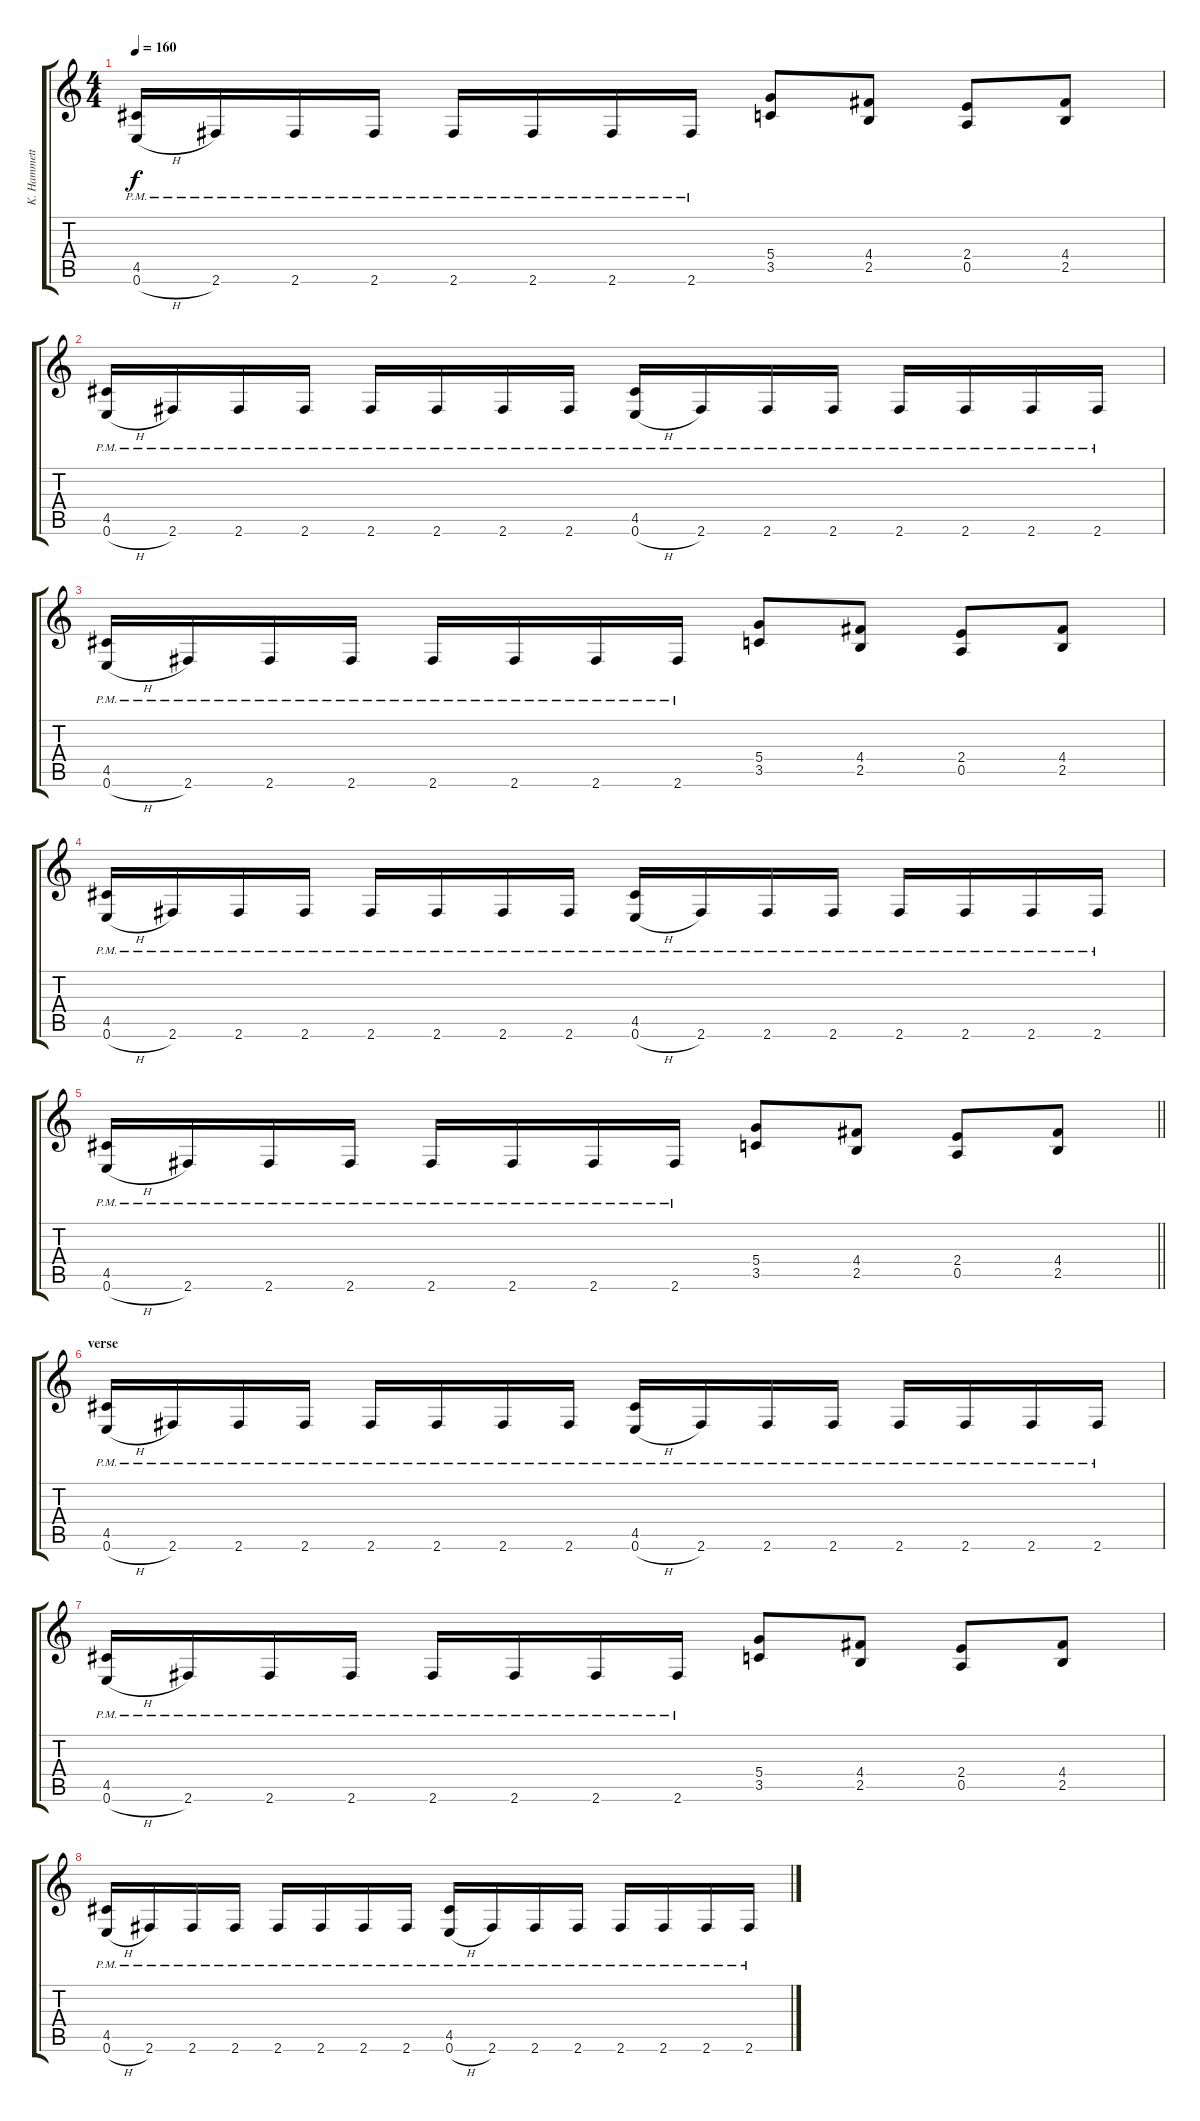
\track ("K. Hammett - Rhythm guitar" "K. Hammett") {instrument distortionguitar}
\staff {score tabs}
\tuning (E4 B3 G3 D3 A2 E2) {hide}
\ts (4 4)
\tempo 160
\clef g2
\ks c
(4.5{pm} 0.6{h pm}).16{dy f} 2.6{pm}.16 2.6{pm}.16 2.6{pm}.16 2.6{pm}.16 2.6{pm}.16 2.6{pm}.16 2.6{pm}.16 (5.4 3.5).8 (4.4 2.5).8 (2.4 0.5).8 (4.4 2.5).8 |
(4.5{pm} 0.6{h pm}).16 2.6{pm}.16 2.6{pm}.16 2.6{pm}.16 2.6{pm}.16 2.6{pm}.16 2.6{pm}.16 2.6{pm}.16 (4.5{pm} 0.6{h pm}).16 2.6{pm}.16 2.6{pm}.16 2.6{pm}.16 2.6{pm}.16 2.6{pm}.16 2.6{pm}.16 2.6{pm}.16 |
(4.5{pm} 0.6{h pm}).16 2.6{pm}.16 2.6{pm}.16 2.6{pm}.16 2.6{pm}.16 2.6{pm}.16 2.6{pm}.16 2.6{pm}.16 (5.4 3.5).8 (4.4 2.5).8 (2.4 0.5).8 (4.4 2.5).8 |
(4.5{pm} 0.6{h pm}).16 2.6{pm}.16 2.6{pm}.16 2.6{pm}.16 2.6{pm}.16 2.6{pm}.16 2.6{pm}.16 2.6{pm}.16 (4.5{pm} 0.6{h pm}).16 2.6{pm}.16 2.6{pm}.16 2.6{pm}.16 2.6{pm}.16 2.6{pm}.16 2.6{pm}.16 2.6{pm}.16 |
\barLineRight lightlight
(4.5{pm} 0.6{h pm}).16 2.6{pm}.16 2.6{pm}.16 2.6{pm}.16 2.6{pm}.16 2.6{pm}.16 2.6{pm}.16 2.6{pm}.16 (5.4 3.5).8 (4.4 2.5).8 (2.4 0.5).8 (4.4 2.5).8 |
\section ("" "verse")
(4.5{pm} 0.6{h pm}).16 2.6{pm}.16 2.6{pm}.16 2.6{pm}.16 2.6{pm}.16 2.6{pm}.16 2.6{pm}.16 2.6{pm}.16 (4.5{pm} 0.6{h pm}).16 2.6{pm}.16 2.6{pm}.16 2.6{pm}.16 2.6{pm}.16 2.6{pm}.16 2.6{pm}.16 2.6{pm}.16 |
(4.5{pm} 0.6{h pm}).16 2.6{pm}.16 2.6{pm}.16 2.6{pm}.16 2.6{pm}.16 2.6{pm}.16 2.6{pm}.16 2.6{pm}.16 (5.4 3.5).8 (4.4 2.5).8 (2.4 0.5).8 (4.4 2.5).8 |
(4.5{pm} 0.6{h pm}).16 2.6{pm}.16 2.6{pm}.16 2.6{pm}.16 2.6{pm}.16 2.6{pm}.16 2.6{pm}.16 2.6{pm}.16 (4.5{pm} 0.6{h pm}).16 2.6{pm}.16 2.6{pm}.16 2.6{pm}.16 2.6{pm}.16 2.6{pm}.16 2.6{pm}.16 2.6{pm}.16
